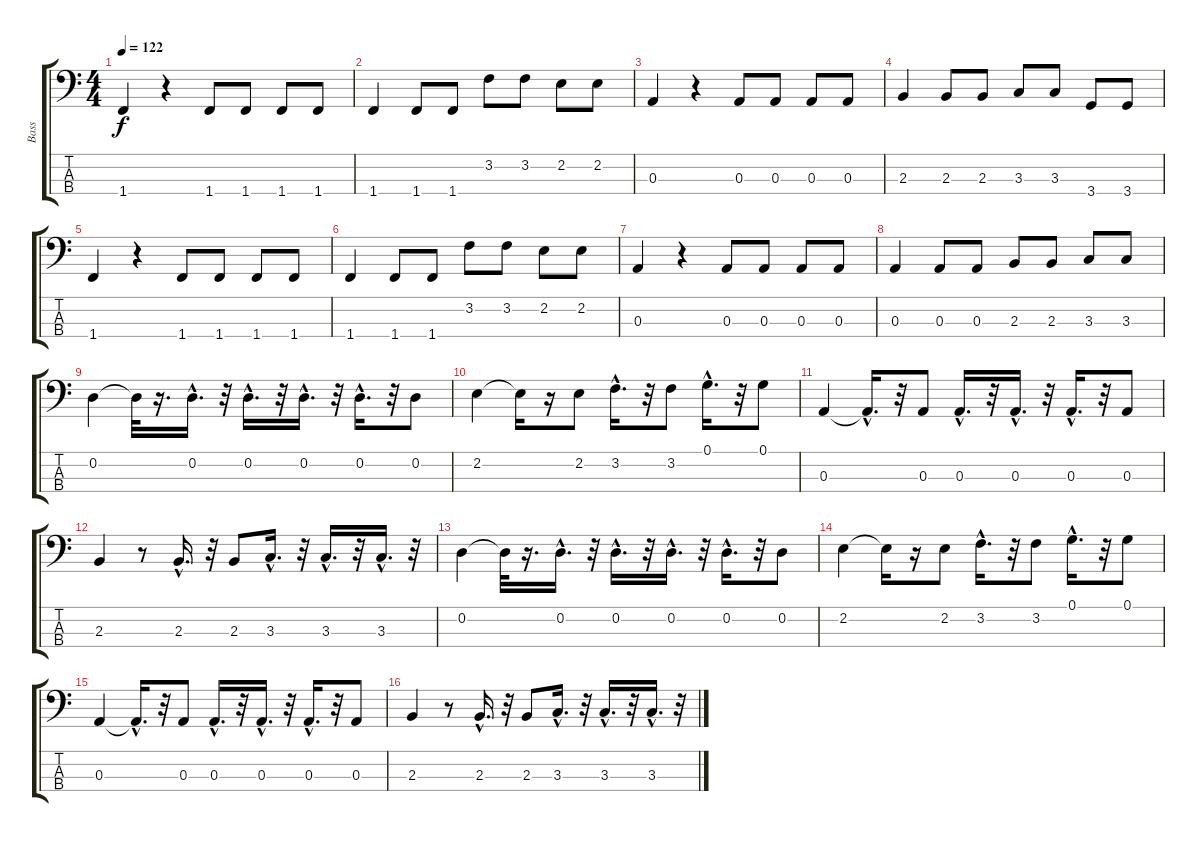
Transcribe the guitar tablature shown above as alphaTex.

\track ("Bass" "Bass") {instrument electricbassfinger}
\staff {score tabs}
\tuning (G2 D2 A1 E1) {hide}
\ts (4 4)
\tempo 122
\clef f4
\ks c
1.4.4{dy f} r.4 1.4.8 1.4.8 1.4.8 1.4.8 |
1.4.4 1.4.8 1.4.8 3.2.8 3.2.8 2.2.8 2.2.8 |
0.3.4 r.4 0.3.8 0.3.8 0.3.8 0.3.8 |
2.3.4 2.3.8 2.3.8 3.3.8 3.3.8 3.4.8 3.4.8 |
1.4.4 r.4 1.4.8 1.4.8 1.4.8 1.4.8 |
1.4.4 1.4.8 1.4.8 3.2.8 3.2.8 2.2.8 2.2.8 |
0.3.4 r.4 0.3.8 0.3.8 0.3.8 0.3.8 |
0.3.4 0.3.8 0.3.8 2.3.8 2.3.8 3.3.8 3.3.8 |
0.2.4 0.2{t}.32 r.16{d} 0.2{hac}.16{d} r.32 0.2{hac}.16{d} r.32 0.2{hac}.16{d} r.32 0.2{hac}.16{d} r.32 0.2.8 |
2.2.4 2.2{t}.16 r.16 2.2.8 3.2{hac}.16{d} r.32 3.2.8 0.1{hac}.16{d} r.32 0.1.8 |
0.3.4 0.3{hac t}.16{d} r.32 0.3.8 0.3{hac}.16{d} r.32 0.3{hac}.16{d} r.32 0.3{hac}.16{d} r.32 0.3.8 |
2.3.4 r.8 2.3{hac}.16{d} r.32 2.3.8 3.3{hac}.16{d} r.32 3.3{hac}.16{d} r.32 3.3{hac}.16{d} r.32 |
0.2.4 0.2{t}.32 r.16{d} 0.2{hac}.16{d} r.32 0.2{hac}.16{d} r.32 0.2{hac}.16{d} r.32 0.2{hac}.16{d} r.32 0.2.8 |
2.2.4 2.2{t}.16 r.16 2.2.8 3.2{hac}.16{d} r.32 3.2.8 0.1{hac}.16{d} r.32 0.1.8 |
0.3.4 0.3{hac t}.16{d} r.32 0.3.8 0.3{hac}.16{d} r.32 0.3{hac}.16{d} r.32 0.3{hac}.16{d} r.32 0.3.8 |
2.3.4 r.8 2.3{hac}.16{d} r.32 2.3.8 3.3{hac}.16{d} r.32 3.3{hac}.16{d} r.32 3.3{hac}.16{d} r.32
